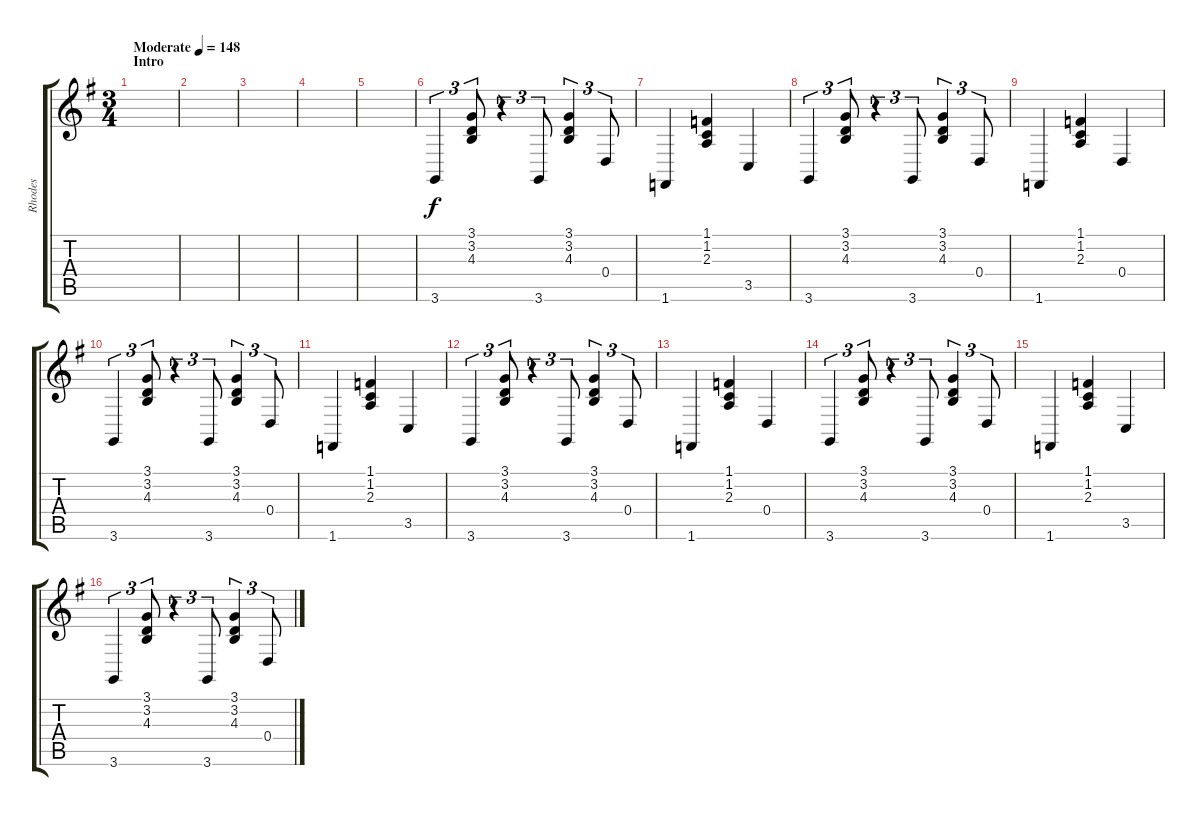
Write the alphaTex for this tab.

\track ("Rhodes" "Rhodes") {instrument electricpiano1}
\staff {score tabs}
\tuning (E4 B3 G3 D3 A2 E2) {hide}
\ts (3 4)
\section ("" "Intro")
\tempo (148 "Moderate")
\clef g2
\ks g
|
|
|
|
|
3.6.4{tu (3 2)} (3.1 3.2 4.3).8{tu (3 2)} r.4{tu (3 2)} 3.6.8{tu (3 2)} (3.1 3.2 4.3).4{tu (3 2)} 0.4.8{tu (3 2)} |
1.6.4 (1.1 1.2 2.3).4 3.5.4 |
3.6.4{tu (3 2)} (3.1 3.2 4.3).8{tu (3 2)} r.4{tu (3 2)} 3.6.8{tu (3 2)} (3.1 3.2 4.3).4{tu (3 2)} 0.4.8{tu (3 2)} |
1.6.4 (1.1 1.2 2.3).4 0.4.4 |
3.6.4{tu (3 2)} (3.1 3.2 4.3).8{tu (3 2)} r.4{tu (3 2)} 3.6.8{tu (3 2)} (3.1 3.2 4.3).4{tu (3 2)} 0.4.8{tu (3 2)} |
1.6.4 (1.1 1.2 2.3).4 3.5.4 |
3.6.4{tu (3 2)} (3.1 3.2 4.3).8{tu (3 2)} r.4{tu (3 2)} 3.6.8{tu (3 2)} (3.1 3.2 4.3).4{tu (3 2)} 0.4.8{tu (3 2)} |
1.6.4 (1.1 1.2 2.3).4 0.4.4 |
3.6.4{tu (3 2)} (3.1 3.2 4.3).8{tu (3 2)} r.4{tu (3 2)} 3.6.8{tu (3 2)} (3.1 3.2 4.3).4{tu (3 2)} 0.4.8{tu (3 2)} |
1.6.4 (1.1 1.2 2.3).4 3.5.4 |
3.6.4{tu (3 2)} (3.1 3.2 4.3).8{tu (3 2)} r.4{tu (3 2)} 3.6.8{tu (3 2)} (3.1 3.2 4.3).4{tu (3 2)} 0.4.8{tu (3 2)}
